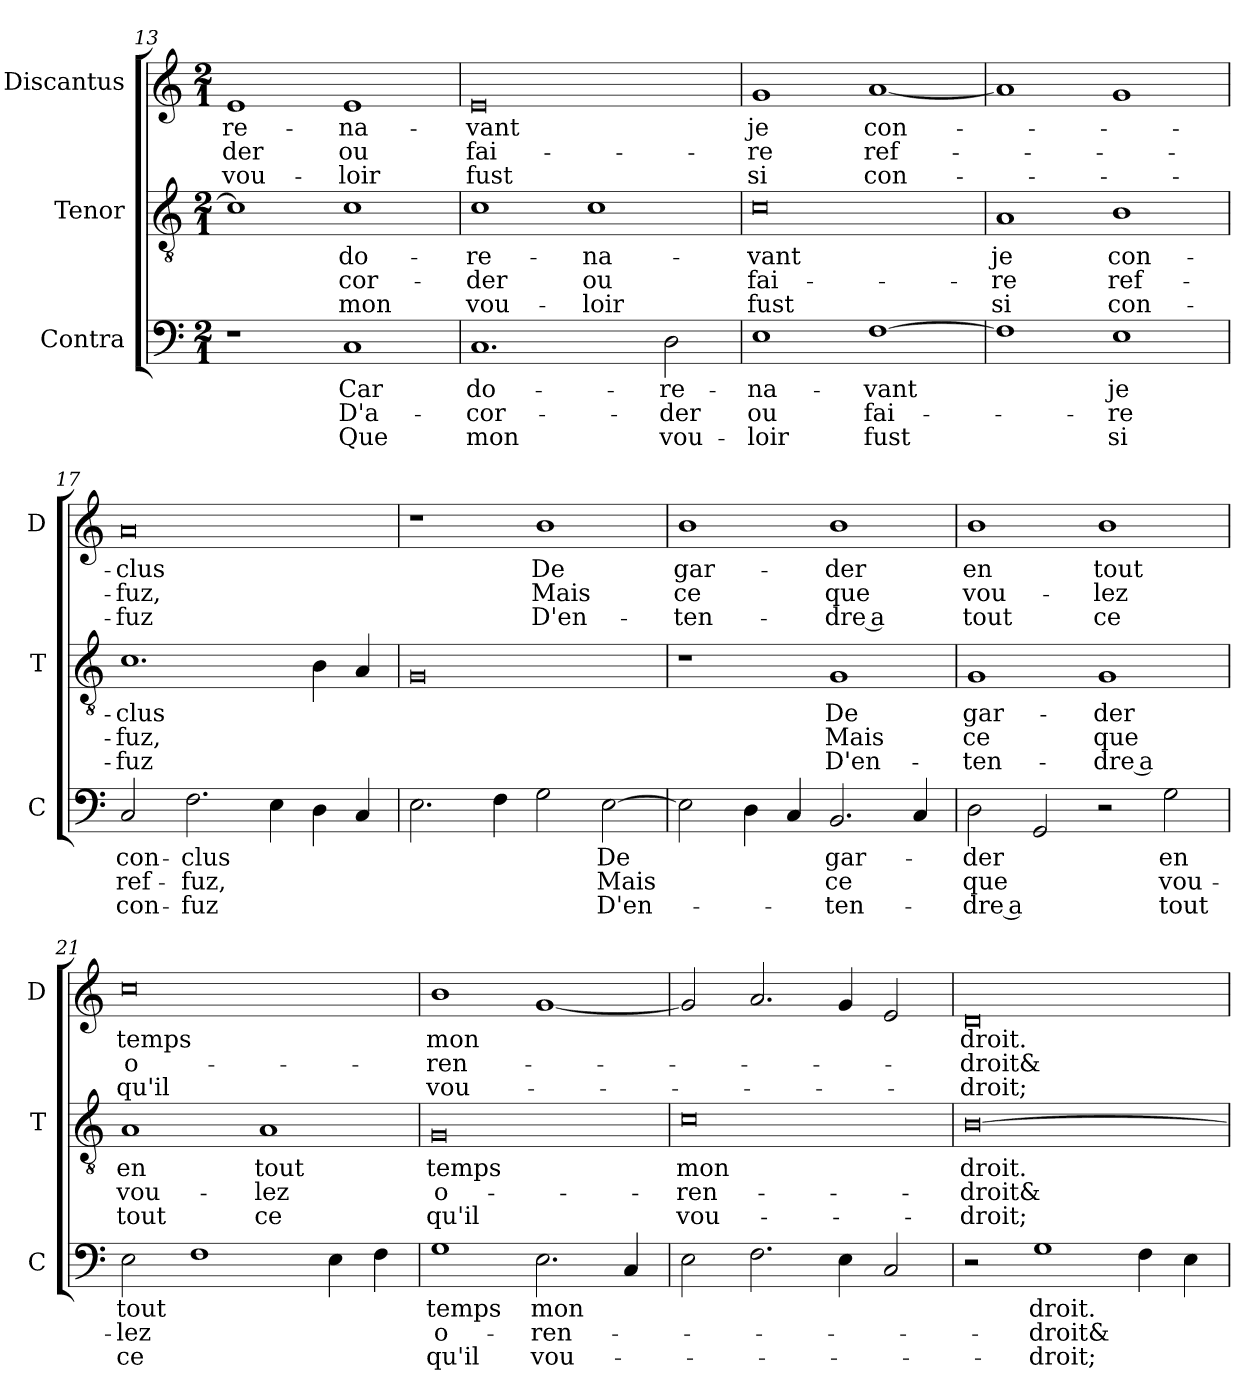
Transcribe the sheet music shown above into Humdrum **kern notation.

**kern	**text	**text	**text	**kern	**text	**text	**text	**kern	**text	**text	**text
*part3	*part3	*part3	*part3	*part2	*part2	*part2	*part2	*part1	*part1	*part1	*part1
*staff3	*staff3	*staff3	*staff3	*staff2	*staff2	*staff2	*staff2	*staff1	*staff1	*staff1	*staff1
*I"Contra	*	*	*	*I"Tenor	*	*	*	*I"Discantus	*	*	*
*I'C	*	*	*	*I'T	*	*	*	*I'D	*	*	*
*clefF4	*	*	*	*clefGv2	*	*	*	*clefG2	*	*	*
*k[]	*	*	*	*k[]	*	*	*	*k[]	*	*	*
*M2/1	*	*	*	*M2/1	*	*	*	*M2/1	*	*	*
=13	=13	=13	=13	=13	=13	=13	=13	=13	=13	=13	=13
1r	.	.	.	1c]	.	.	.	1e	-re-	-der	vou-
1C	Car	D'a-	Que	1c	do-	-cor-	mon	1e	-na-	ou	-loir
=14	=14	=14	=14	=14	=14	=14	=14	=14	=14	=14	=14
1.C	do-	-cor-	mon	1c	-re-	-der	vou-	0e	-vant	fai-	fust
.	.	.	.	1c	-na-	ou	-loir	.	.	.	.
2D	-re-	-der	vou-	.	.	.	.	.	.	.	.
=15	=15	=15	=15	=15	=15	=15	=15	=15	=15	=15	=15
1E	-na-	ou	-loir	0c	-vant	fai-	fust	1g	je	-re	si
[1F	-vant	fai-	fust	.	.	.	.	[1a	con-	ref-	con-
=16	=16	=16	=16	=16	=16	=16	=16	=16	=16	=16	=16
1F]	.	.	.	1A	je	-re	si	1a]	.	.	.
1E	je	-re	si	1B	con-	ref-	con-	1g	.	.	.
=17	=17	=17	=17	=17	=17	=17	=17	=17	=17	=17	=17
2C	con-	ref-	con-	1.c	-clus	-fuz,	-fuz	0a	-clus	-fuz,	-fuz
2.F	-clus	-fuz,	-fuz	.	.	.	.	.	.	.	.
4E	.	.	.	.	.	.	.	.	.	.	.
4D	.	.	.	4B	.	.	.	.	.	.	.
4C	.	.	.	4A	.	.	.	.	.	.	.
=18	=18	=18	=18	=18	=18	=18	=18	=18	=18	=18	=18
2.E	.	.	.	0G	.	.	.	1r	.	.	.
4F	.	.	.	.	.	.	.	.	.	.	.
2G	.	.	.	.	.	.	.	1b	De	Mais	D'en-
[2E	De	Mais	D'en-	.	.	.	.	.	.	.	.
=19	=19	=19	=19	=19	=19	=19	=19	=19	=19	=19	=19
2E]	.	.	.	1r	.	.	.	1b	gar-	ce	-ten-
4D	.	.	.	.	.	.	.	.	.	.	.
4C	.	.	.	.	.	.	.	.	.	.	.
2.BB	gar-	ce	-ten-	1G	De	Mais	D'en-	1b	-der	que	-dre a
4C	.	.	.	.	.	.	.	.	.	.	.
=20	=20	=20	=20	=20	=20	=20	=20	=20	=20	=20	=20
2D	-der	que	-dre a	1G	gar-	ce	-ten-	1b	en	vou-	tout
2GG	.	.	.	.	.	.	.	.	.	.	.
2r	.	.	.	1G	-der	que	-dre a	1b	tout	-lez	ce
2G	en	vou-	tout	.	.	.	.	.	.	.	.
=21	=21	=21	=21	=21	=21	=21	=21	=21	=21	=21	=21
2E	tout	-lez	ce	1A	en	vou-	tout	0cc	temps	o-	qu'il
1F	.	.	.	.	.	.	.	.	.	.	.
.	.	.	.	1A	tout	-lez	ce	.	.	.	.
4E	.	.	.	.	.	.	.	.	.	.	.
4F	.	.	.	.	.	.	.	.	.	.	.
=22	=22	=22	=22	=22	=22	=22	=22	=22	=22	=22	=22
1G	temps	o-	qu'il	0G	temps	o-	qu'il	1b	mon	-ren-	vou-
2.E	mon	-ren-	vou-	.	.	.	.	[1g	.	.	.
4C	.	.	.	.	.	.	.	.	.	.	.
=23	=23	=23	=23	=23	=23	=23	=23	=23	=23	=23	=23
2E	.	.	.	0c	mon	-ren-	vou-	2g]	.	.	.
2.F	.	.	.	.	.	.	.	2.a	.	.	.
4E	.	.	.	.	.	.	.	4g	.	.	.
2C	.	.	.	.	.	.	.	2e	.	.	.
=24	=24	=24	=24	=24	=24	=24	=24	=24	=24	=24	=24
2r	.	.	.	[0B	droit.	-droit&	-droit;	0d	droit.	-droit&	-droit;
1G	droit.	-droit&	-droit;	.	.	.	.	.	.	.	.
4F	.	.	.	.	.	.	.	.	.	.	.
4E	.	.	.	.	.	.	.	.	.	.	.
=	=	=	=	=	=	=	=	=	=	=	=
*-	*-	*-	*-	*-	*-	*-	*-	*-	*-	*-	*-
